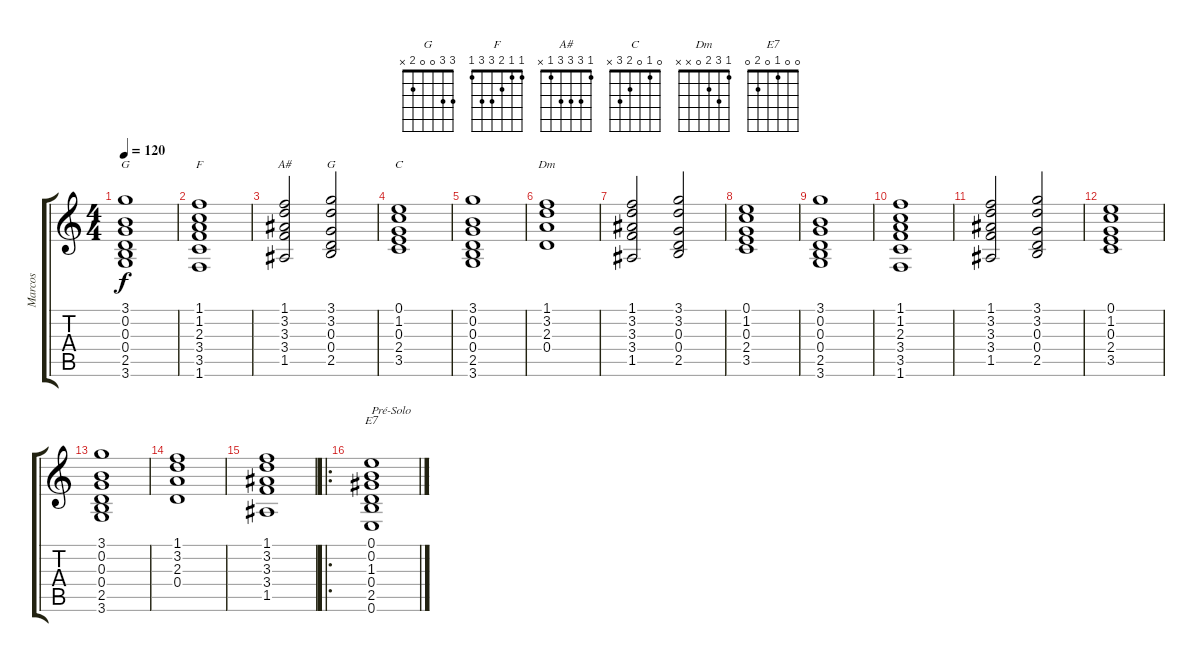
\track ("Marcos" "Marcos") {instrument distortionguitar}
\staff {score tabs}
\tuning (E4 B3 G3 D3 A2 E2) {hide}
\chord ("G" 3 0 0 0 2 3)
\chord ("F" 1 1 2 3 3 1)
\chord ("A#" 1 3 3 3 1 x)
\chord ("G" 3 3 0 0 2 x)
\chord ("C" 0 1 0 2 3 x)
\chord ("Dm" 1 3 2 0 x x)
\chord ("E7" 0 0 1 0 2 0)
\ts (4 4)
\tempo 120
\clef g2
\ks c
(3.1 0.2 0.3 0.4 2.5 3.6).1{ch "G" dy f} |
(1.1 1.2 2.3 3.4 3.5 1.6).1{ch "F"} |
(1.1 3.2 3.3 3.4 1.5).2{ch "A#"} (3.1 3.2 0.3 0.4 2.5).2{ch "G"} |
(0.1 1.2 0.3 2.4 3.5).1{ch "C"} |
(3.1 0.2 0.3 0.4 2.5 3.6).1 |
(1.1 3.2 2.3 0.4).1{ch "Dm"} |
(1.1 3.2 3.3 3.4 1.5).2 (3.1 3.2 0.3 0.4 2.5).2 |
(0.1 1.2 0.3 2.4 3.5).1 |
(3.1 0.2 0.3 0.4 2.5 3.6).1 |
(1.1 1.2 2.3 3.4 3.5 1.6).1 |
(1.1 3.2 3.3 3.4 1.5).2 (3.1 3.2 0.3 0.4 2.5).2 |
(0.1 1.2 0.3 2.4 3.5).1 |
(3.1 0.2 0.3 0.4 2.5 3.6).1 |
(1.1 3.2 2.3 0.4).1 |
(1.1 3.2 3.3 3.4 1.5).1 |
\ro
(0.1 0.2 1.3 0.4 2.5 0.6).1{ch "E7" txt "Pré-Solo"}
